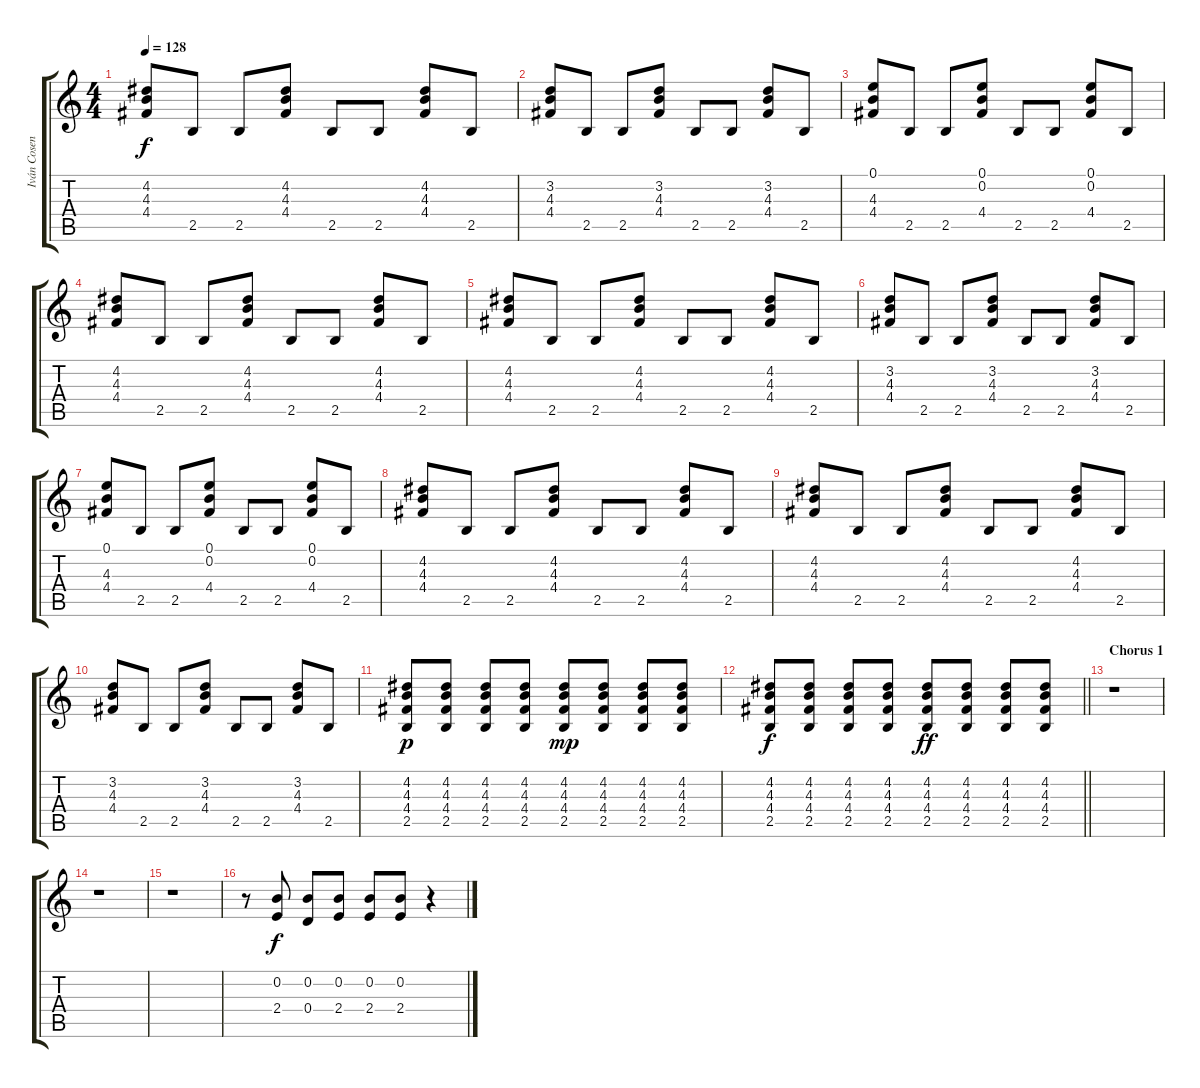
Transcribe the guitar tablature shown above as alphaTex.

\track ("Iván Cosentino" "Iván Cosen") {instrument acousticguitarsteel}
\staff {score tabs}
\tuning (E4 B3 G3 D3 A2 E2) {hide}
\ts (4 4)
\tempo 128
\clef g2
\ks c
(4.2 4.3 4.4).8{dy f} 2.5.8 2.5.8 (4.2 4.3 4.4).8 2.5.8 2.5.8 (4.2 4.3 4.4).8 2.5.8 |
(3.2 4.3 4.4).8 2.5.8 2.5.8 (3.2 4.3 4.4).8 2.5.8 2.5.8 (3.2 4.3 4.4).8 2.5.8 |
(0.1 4.3 4.4).8 2.5.8 2.5.8 (0.1 0.2 4.4).8 2.5.8 2.5.8 (0.1 0.2 4.4).8 2.5.8 |
(4.2 4.3 4.4).8 2.5.8 2.5.8 (4.2 4.3 4.4).8 2.5.8 2.5.8 (4.2 4.3 4.4).8 2.5.8 |
(4.2 4.3 4.4).8 2.5.8 2.5.8 (4.2 4.3 4.4).8 2.5.8 2.5.8 (4.2 4.3 4.4).8 2.5.8 |
(3.2 4.3 4.4).8 2.5.8 2.5.8 (3.2 4.3 4.4).8 2.5.8 2.5.8 (3.2 4.3 4.4).8 2.5.8 |
(0.1 4.3 4.4).8 2.5.8 2.5.8 (0.1 0.2 4.4).8 2.5.8 2.5.8 (0.1 0.2 4.4).8 2.5.8 |
(4.2 4.3 4.4).8 2.5.8 2.5.8 (4.2 4.3 4.4).8 2.5.8 2.5.8 (4.2 4.3 4.4).8 2.5.8 |
(4.2 4.3 4.4).8 2.5.8 2.5.8 (4.2 4.3 4.4).8 2.5.8 2.5.8 (4.2 4.3 4.4).8 2.5.8 |
(3.2 4.3 4.4).8 2.5.8 2.5.8 (3.2 4.3 4.4).8 2.5.8 2.5.8 (3.2 4.3 4.4).8 2.5.8 |
(4.2 4.3 4.4 2.5).8{dy p} (4.2 4.3 4.4 2.5).8 (4.2 4.3 4.4 2.5).8 (4.2 4.3 4.4 2.5).8 (4.2 4.3 4.4 2.5).8{dy mp} (4.2 4.3 4.4 2.5).8 (4.2 4.3 4.4 2.5).8 (4.2 4.3 4.4 2.5).8 |
\barLineRight lightlight
(4.2 4.3 4.4 2.5).8{dy f} (4.2 4.3 4.4 2.5).8 (4.2 4.3 4.4 2.5).8 (4.2 4.3 4.4 2.5).8 (4.2 4.3 4.4 2.5).8{dy ff} (4.2 4.3 4.4 2.5).8 (4.2 4.3 4.4 2.5).8 (4.2 4.3 4.4 2.5).8 |
\section ("" "Chorus 1")
r.1 |
r.1 |
r.1 |
r.8 (0.2 2.4).8{dy f} (0.2 0.4).8 (0.2 2.4).8 (0.2 2.4).8 (0.2 2.4).8 r.4
